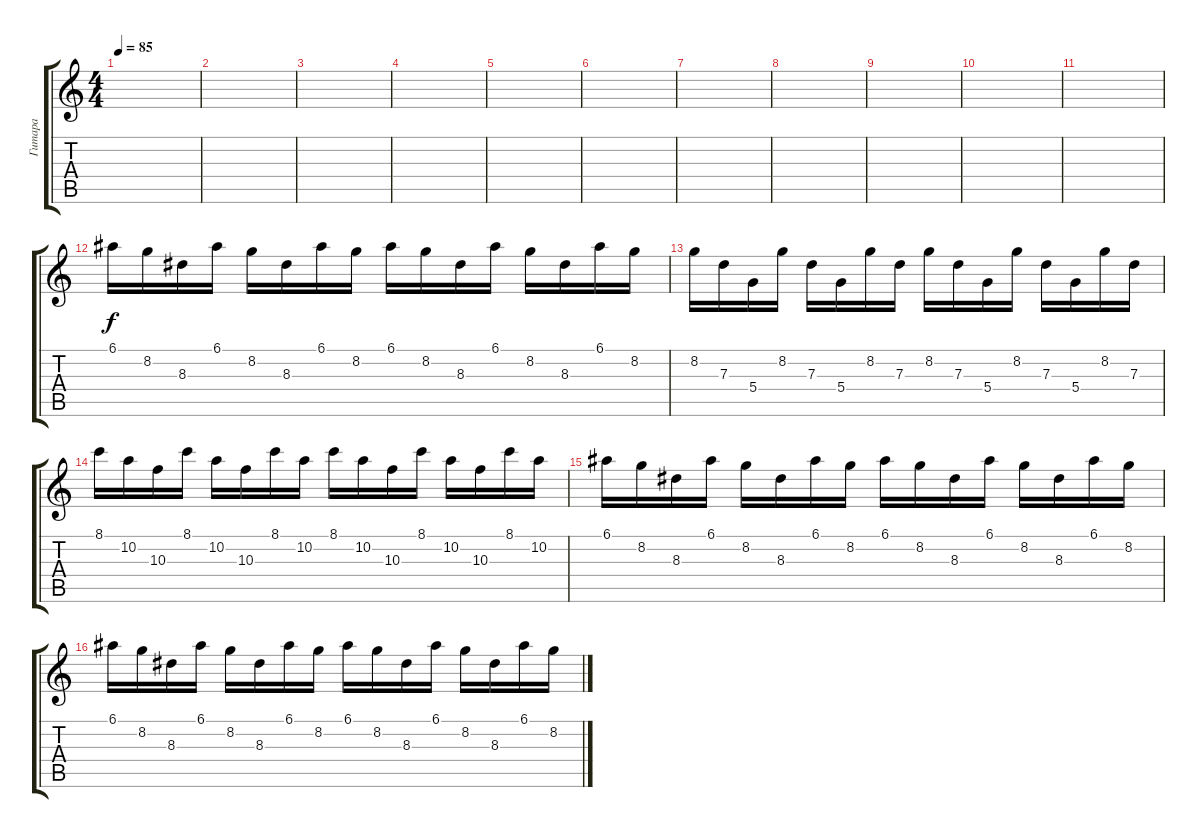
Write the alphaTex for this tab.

\track ("Гитара" "Гитара") {instrument acousticguitarsteel}
\staff {score tabs}
\tuning (E4 B3 G3 D3 A2 E2) {hide}
\ts (4 4)
\tempo 85
\clef g2
\ks c
|
|
|
|
|
|
|
|
|
|
|
6.1.16 8.2.16 8.3.16 6.1.16 8.2.16 8.3.16 6.1.16 8.2.16 6.1.16 8.2.16 8.3.16 6.1.16 8.2.16 8.3.16 6.1.16 8.2.16 |
8.2.16 7.3.16 5.4.16 8.2.16 7.3.16 5.4.16 8.2.16 7.3.16 8.2.16 7.3.16 5.4.16 8.2.16 7.3.16 5.4.16 8.2.16 7.3.16 |
8.1.16 10.2.16 10.3.16 8.1.16 10.2.16 10.3.16 8.1.16 10.2.16 8.1.16 10.2.16 10.3.16 8.1.16 10.2.16 10.3.16 8.1.16 10.2.16 |
6.1.16 8.2.16 8.3.16 6.1.16 8.2.16 8.3.16 6.1.16 8.2.16 6.1.16 8.2.16 8.3.16 6.1.16 8.2.16 8.3.16 6.1.16 8.2.16 |
6.1.16 8.2.16 8.3.16 6.1.16 8.2.16 8.3.16 6.1.16 8.2.16 6.1.16 8.2.16 8.3.16 6.1.16 8.2.16 8.3.16 6.1.16 8.2.16
